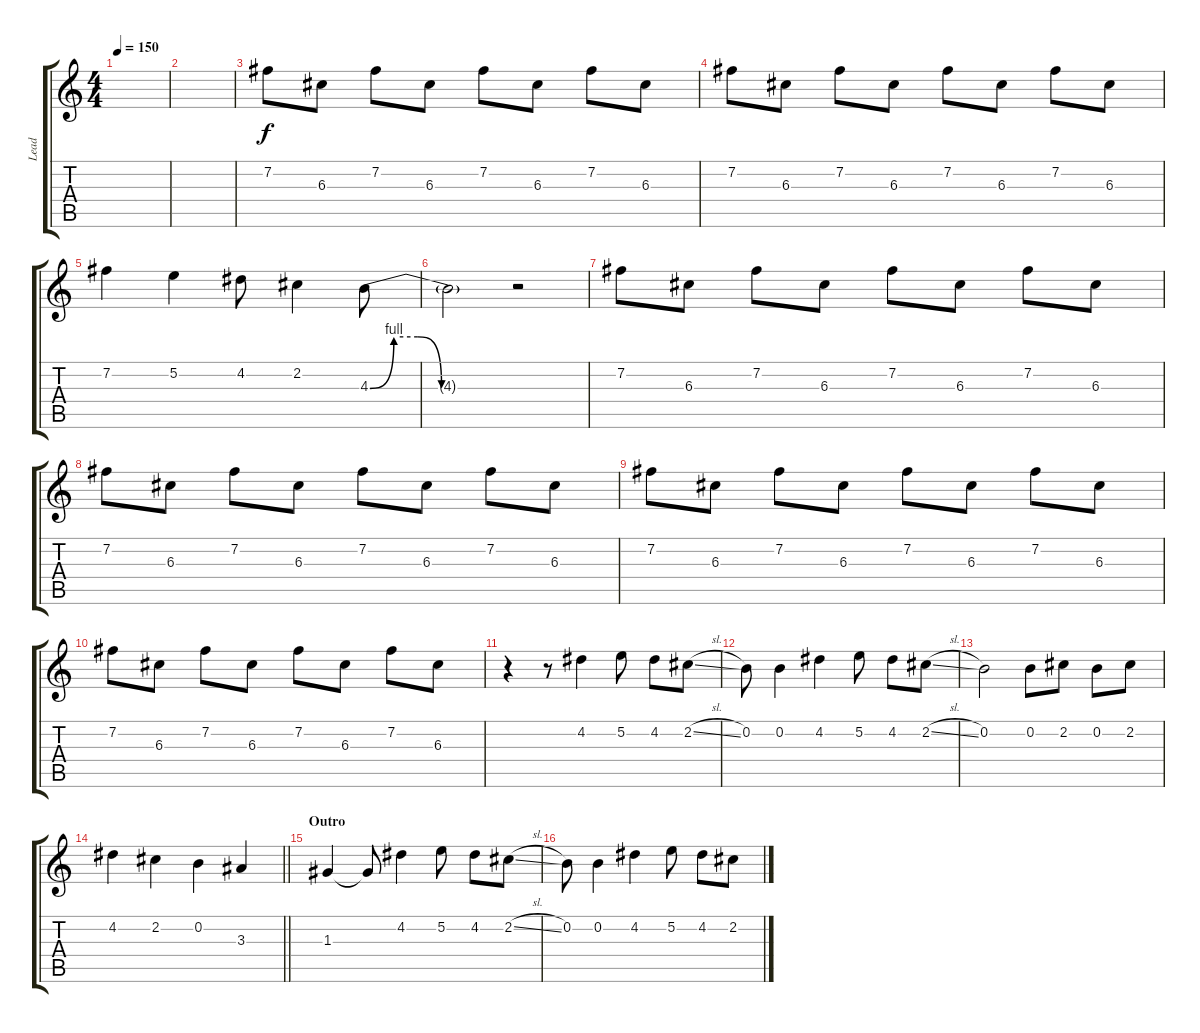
\track ("Lead" "Lead") {instrument overdrivenguitar}
\staff {score tabs}
\tuning (E4 B3 G3 D3 A2 E2) {hide}
\ts (4 4)
\tempo 150
\clef g2
\ks c
|
|
7.2.8 6.3.8 7.2.8 6.3.8 7.2.8 6.3.8 7.2.8 6.3.8 |
7.2.8 6.3.8 7.2.8 6.3.8 7.2.8 6.3.8 7.2.8 6.3.8 |
7.2.4 5.2.4 4.2.8 2.2.4 4.3{be (custom 0 0 10 4 20 4 30 0 60 0)}.8 |
4.3{t}.2 r.2{volume 5} |
7.2.8{volume 13} 6.3.8 7.2.8 6.3.8 7.2.8 6.3.8 7.2.8 6.3.8 |
7.2.8 6.3.8 7.2.8 6.3.8 7.2.8 6.3.8 7.2.8 6.3.8 |
7.2.8 6.3.8 7.2.8 6.3.8 7.2.8 6.3.8 7.2.8 6.3.8 |
7.2.8 6.3.8 7.2.8 6.3.8 7.2.8 6.3.8 7.2.8 6.3.8 |
r.4 r.8 4.2.4 5.2.8 4.2.8 2.2{sl}.8 |
0.2.8 0.2.4 4.2.4 5.2.8 4.2.8 2.2{sl}.8 |
0.2.2 0.2.8 2.2.8 0.2.8 2.2.8 |
\barLineRight lightlight
4.2.4 2.2.4 0.2.4 3.3.4 |
\section ("" "Outro")
1.3.4 1.3{t}.8 4.2.4 5.2.8 4.2.8 2.2{sl}.8 |
0.2.8 0.2.4 4.2.4 5.2.8 4.2.8 2.2{sl}.8
